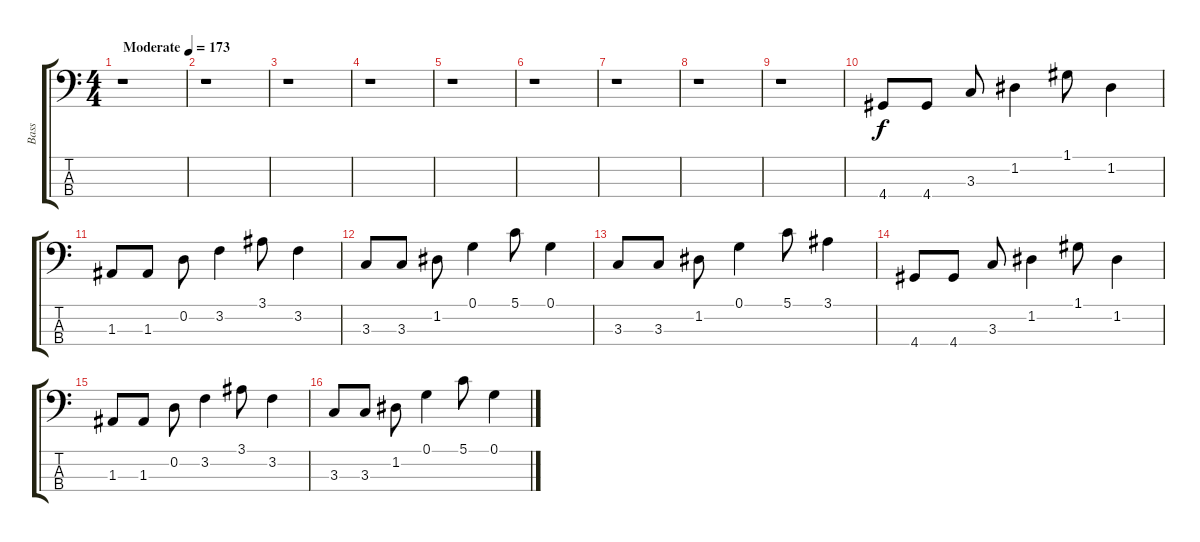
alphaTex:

\track ("Bass" "Bass") {solo instrument slapbass1}
\staff {score tabs}
\tuning (G2 D2 A1 E1) {hide}
\ts (4 4)
\tempo (173 "Moderate")
\clef f4
\ks c
r.1{dy f instrument slapbass1} |
r.1 |
r.1 |
r.1 |
r.1 |
r.1 |
r.1 |
r.1 |
r.1 |
4.4.8 4.4.8 3.3.8 1.2.4 1.1.8 1.2.4 |
1.3.8 1.3.8 0.2.8 3.2.4 3.1.8 3.2.4 |
3.3.8 3.3.8 1.2.8 0.1.4 5.1.8 0.1.4 |
3.3.8 3.3.8 1.2.8 0.1.4 5.1.8 3.1.4 |
4.4.8 4.4.8 3.3.8 1.2.4 1.1.8 1.2.4 |
1.3.8 1.3.8 0.2.8 3.2.4 3.1.8 3.2.4 |
3.3.8 3.3.8 1.2.8 0.1.4 5.1.8 0.1.4
